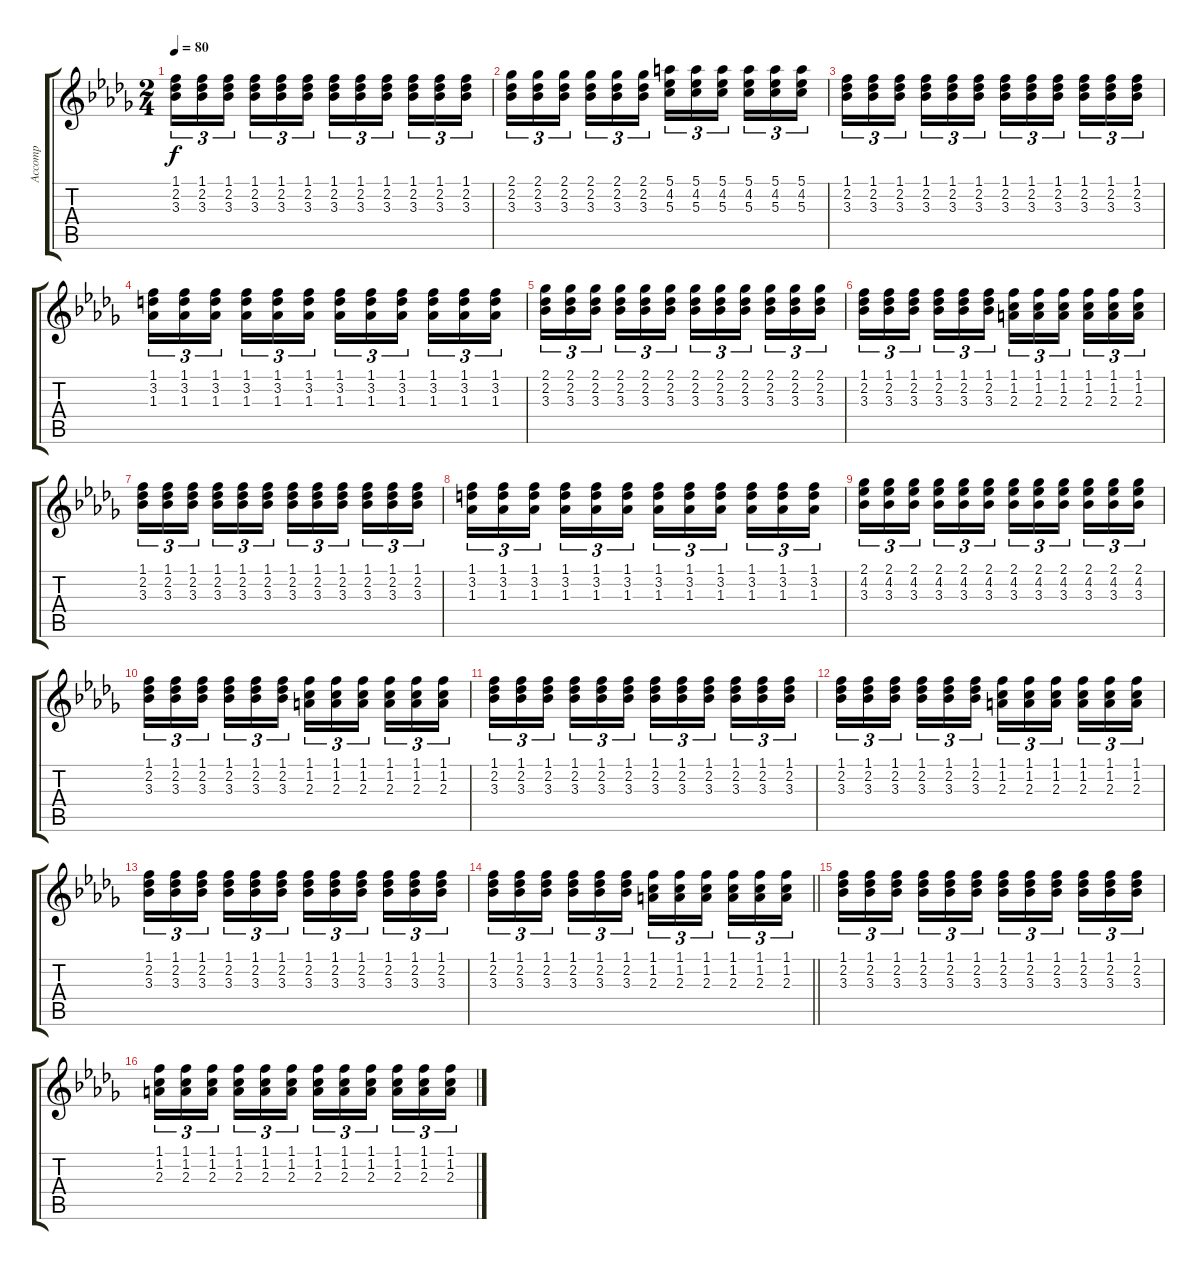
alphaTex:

\track ("Accomp" "Accomp") {instrument acousticguitarnylon}
\staff {score tabs}
\tuning (E4 B3 G3 D3 A2 E2) {hide}
\ts (2 4)
\tempo 80
\clef g2
\ks db
(1.1 2.2 3.3).16{tu (3 2) dy f} (1.1 2.2 3.3).16{tu (3 2)} (1.1 2.2 3.3).16{tu (3 2)} (1.1 2.2 3.3).16{tu (3 2)} (1.1 2.2 3.3).16{tu (3 2)} (1.1 2.2 3.3).16{tu (3 2)} (1.1 2.2 3.3).16{tu (3 2)} (1.1 2.2 3.3).16{tu (3 2)} (1.1 2.2 3.3).16{tu (3 2)} (1.1 2.2 3.3).16{tu (3 2)} (1.1 2.2 3.3).16{tu (3 2)} (1.1 2.2 3.3).16{tu (3 2)} |
(2.1 2.2 3.3).16{tu (3 2)} (2.1 2.2 3.3).16{tu (3 2)} (2.1 2.2 3.3).16{tu (3 2)} (2.1 2.2 3.3).16{tu (3 2)} (2.1 2.2 3.3).16{tu (3 2)} (2.1 2.2 3.3).16{tu (3 2)} (5.1 4.2 5.3).16{tu (3 2)} (5.1 4.2 5.3).16{tu (3 2)} (5.1 4.2 5.3).16{tu (3 2)} (5.1 4.2 5.3).16{tu (3 2)} (5.1 4.2 5.3).16{tu (3 2)} (5.1 4.2 5.3).16{tu (3 2)} |
(1.1 2.2 3.3).16{tu (3 2)} (1.1 2.2 3.3).16{tu (3 2)} (1.1 2.2 3.3).16{tu (3 2)} (1.1 2.2 3.3).16{tu (3 2)} (1.1 2.2 3.3).16{tu (3 2)} (1.1 2.2 3.3).16{tu (3 2)} (1.1 2.2 3.3).16{tu (3 2)} (1.1 2.2 3.3).16{tu (3 2)} (1.1 2.2 3.3).16{tu (3 2)} (1.1 2.2 3.3).16{tu (3 2)} (1.1 2.2 3.3).16{tu (3 2)} (1.1 2.2 3.3).16{tu (3 2)} |
(1.1 3.2 1.3).16{tu (3 2)} (1.1 3.2 1.3).16{tu (3 2)} (1.1 3.2 1.3).16{tu (3 2)} (1.1 3.2 1.3).16{tu (3 2)} (1.1 3.2 1.3).16{tu (3 2)} (1.1 3.2 1.3).16{tu (3 2)} (1.1 3.2 1.3).16{tu (3 2)} (1.1 3.2 1.3).16{tu (3 2)} (1.1 3.2 1.3).16{tu (3 2)} (1.1 3.2 1.3).16{tu (3 2)} (1.1 3.2 1.3).16{tu (3 2)} (1.1 3.2 1.3).16{tu (3 2)} |
(2.1 2.2 3.3).16{tu (3 2)} (2.1 2.2 3.3).16{tu (3 2)} (2.1 2.2 3.3).16{tu (3 2)} (2.1 2.2 3.3).16{tu (3 2)} (2.1 2.2 3.3).16{tu (3 2)} (2.1 2.2 3.3).16{tu (3 2)} (2.1 2.2 3.3).16{tu (3 2)} (2.1 2.2 3.3).16{tu (3 2)} (2.1 2.2 3.3).16{tu (3 2)} (2.1 2.2 3.3).16{tu (3 2)} (2.1 2.2 3.3).16{tu (3 2)} (2.1 2.2 3.3).16{tu (3 2)} |
(1.1 2.2 3.3).16{tu (3 2)} (1.1 2.2 3.3).16{tu (3 2)} (1.1 2.2 3.3).16{tu (3 2)} (1.1 2.2 3.3).16{tu (3 2)} (1.1 2.2 3.3).16{tu (3 2)} (1.1 2.2 3.3).16{tu (3 2)} (1.1 1.2 2.3).16{tu (3 2)} (1.1 1.2 2.3).16{tu (3 2)} (1.1 1.2 2.3).16{tu (3 2)} (1.1 1.2 2.3).16{tu (3 2)} (1.1 1.2 2.3).16{tu (3 2)} (1.1 1.2 2.3).16{tu (3 2)} |
(1.1 2.2 3.3).16{tu (3 2)} (1.1 2.2 3.3).16{tu (3 2)} (1.1 2.2 3.3).16{tu (3 2)} (1.1 2.2 3.3).16{tu (3 2)} (1.1 2.2 3.3).16{tu (3 2)} (1.1 2.2 3.3).16{tu (3 2)} (1.1 2.2 3.3).16{tu (3 2)} (1.1 2.2 3.3).16{tu (3 2)} (1.1 2.2 3.3).16{tu (3 2)} (1.1 2.2 3.3).16{tu (3 2)} (1.1 2.2 3.3).16{tu (3 2)} (1.1 2.2 3.3).16{tu (3 2)} |
(1.1 3.2 1.3).16{tu (3 2)} (1.1 3.2 1.3).16{tu (3 2)} (1.1 3.2 1.3).16{tu (3 2)} (1.1 3.2 1.3).16{tu (3 2)} (1.1 3.2 1.3).16{tu (3 2)} (1.1 3.2 1.3).16{tu (3 2)} (1.1 3.2 1.3).16{tu (3 2)} (1.1 3.2 1.3).16{tu (3 2)} (1.1 3.2 1.3).16{tu (3 2)} (1.1 3.2 1.3).16{tu (3 2)} (1.1 3.2 1.3).16{tu (3 2)} (1.1 3.2 1.3).16{tu (3 2)} |
(2.1 4.2 3.3).16{tu (3 2)} (2.1 4.2 3.3).16{tu (3 2)} (2.1 4.2 3.3).16{tu (3 2)} (2.1 4.2 3.3).16{tu (3 2)} (2.1 4.2 3.3).16{tu (3 2)} (2.1 4.2 3.3).16{tu (3 2)} (2.1 4.2 3.3).16{tu (3 2)} (2.1 4.2 3.3).16{tu (3 2)} (2.1 4.2 3.3).16{tu (3 2)} (2.1 4.2 3.3).16{tu (3 2)} (2.1 4.2 3.3).16{tu (3 2)} (2.1 4.2 3.3).16{tu (3 2)} |
(1.1 2.2 3.3).16{tu (3 2)} (1.1 2.2 3.3).16{tu (3 2)} (1.1 2.2 3.3).16{tu (3 2)} (1.1 2.2 3.3).16{tu (3 2)} (1.1 2.2 3.3).16{tu (3 2)} (1.1 2.2 3.3).16{tu (3 2)} (1.1 1.2 2.3).16{tu (3 2)} (1.1 1.2 2.3).16{tu (3 2)} (1.1 1.2 2.3).16{tu (3 2)} (1.1 1.2 2.3).16{tu (3 2)} (1.1 1.2 2.3).16{tu (3 2)} (1.1 1.2 2.3).16{tu (3 2)} |
(1.1 2.2 3.3).16{tu (3 2)} (1.1 2.2 3.3).16{tu (3 2)} (1.1 2.2 3.3).16{tu (3 2)} (1.1 2.2 3.3).16{tu (3 2)} (1.1 2.2 3.3).16{tu (3 2)} (1.1 2.2 3.3).16{tu (3 2)} (1.1 2.2 3.3).16{tu (3 2)} (1.1 2.2 3.3).16{tu (3 2)} (1.1 2.2 3.3).16{tu (3 2)} (1.1 2.2 3.3).16{tu (3 2)} (1.1 2.2 3.3).16{tu (3 2)} (1.1 2.2 3.3).16{tu (3 2)} |
(1.1 2.2 3.3).16{tu (3 2)} (1.1 2.2 3.3).16{tu (3 2)} (1.1 2.2 3.3).16{tu (3 2)} (1.1 2.2 3.3).16{tu (3 2)} (1.1 2.2 3.3).16{tu (3 2)} (1.1 2.2 3.3).16{tu (3 2)} (1.1 1.2 2.3).16{tu (3 2)} (1.1 1.2 2.3).16{tu (3 2)} (1.1 1.2 2.3).16{tu (3 2)} (1.1 1.2 2.3).16{tu (3 2)} (1.1 1.2 2.3).16{tu (3 2)} (1.1 1.2 2.3).16{tu (3 2)} |
(1.1 2.2 3.3).16{tu (3 2)} (1.1 2.2 3.3).16{tu (3 2)} (1.1 2.2 3.3).16{tu (3 2)} (1.1 2.2 3.3).16{tu (3 2)} (1.1 2.2 3.3).16{tu (3 2)} (1.1 2.2 3.3).16{tu (3 2)} (1.1 2.2 3.3).16{tu (3 2)} (1.1 2.2 3.3).16{tu (3 2)} (1.1 2.2 3.3).16{tu (3 2)} (1.1 2.2 3.3).16{tu (3 2)} (1.1 2.2 3.3).16{tu (3 2)} (1.1 2.2 3.3).16{tu (3 2)} |
\barLineRight lightlight
(1.1 2.2 3.3).16{tu (3 2)} (1.1 2.2 3.3).16{tu (3 2)} (1.1 2.2 3.3).16{tu (3 2)} (1.1 2.2 3.3).16{tu (3 2)} (1.1 2.2 3.3).16{tu (3 2)} (1.1 2.2 3.3).16{tu (3 2)} (1.1 1.2 2.3).16{tu (3 2)} (1.1 1.2 2.3).16{tu (3 2)} (1.1 1.2 2.3).16{tu (3 2)} (1.1 1.2 2.3).16{tu (3 2)} (1.1 1.2 2.3).16{tu (3 2)} (1.1 1.2 2.3).16{tu (3 2)} |
(1.1 2.2 3.3).16{tu (3 2)} (1.1 2.2 3.3).16{tu (3 2)} (1.1 2.2 3.3).16{tu (3 2)} (1.1 2.2 3.3).16{tu (3 2)} (1.1 2.2 3.3).16{tu (3 2)} (1.1 2.2 3.3).16{tu (3 2)} (1.1 2.2 3.3).16{tu (3 2)} (1.1 2.2 3.3).16{tu (3 2)} (1.1 2.2 3.3).16{tu (3 2)} (1.1 2.2 3.3).16{tu (3 2)} (1.1 2.2 3.3).16{tu (3 2)} (1.1 2.2 3.3).16{tu (3 2)} |
(1.1 1.2 2.3).16{tu (3 2)} (1.1 1.2 2.3).16{tu (3 2)} (1.1 1.2 2.3).16{tu (3 2)} (1.1 1.2 2.3).16{tu (3 2)} (1.1 1.2 2.3).16{tu (3 2)} (1.1 1.2 2.3).16{tu (3 2)} (1.1 1.2 2.3).16{tu (3 2)} (1.1 1.2 2.3).16{tu (3 2)} (1.1 1.2 2.3).16{tu (3 2)} (1.1 1.2 2.3).16{tu (3 2)} (1.1 1.2 2.3).16{tu (3 2)} (1.1 1.2 2.3).16{tu (3 2)}
